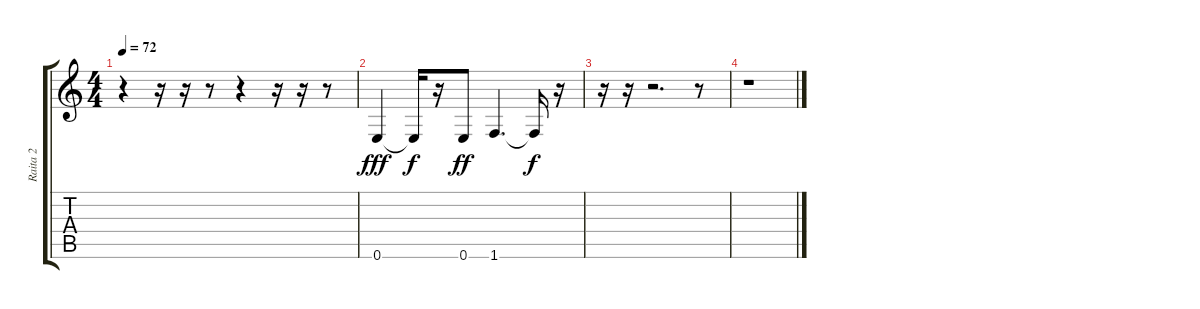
\track ("Raita 2" "Raita 2") {instrument electricbassfinger}
\staff {score tabs}
\tuning (E4 B3 G3 D3 A2 E2) {hide}
\ts (4 4)
\tempo 72
\clef g2
\ks c
r.4{dy ff} r.16 r.16 r.8 r.4 r.16 r.16 r.8 |
0.6.4{dy fff} 0.6{t}.16{dy f} r.16 0.6.8{dy ff} 1.6.4{d} 1.6{t}.16{dy f} r.16 |
r.16 r.16 r.2{d} r.8 |
r.1
